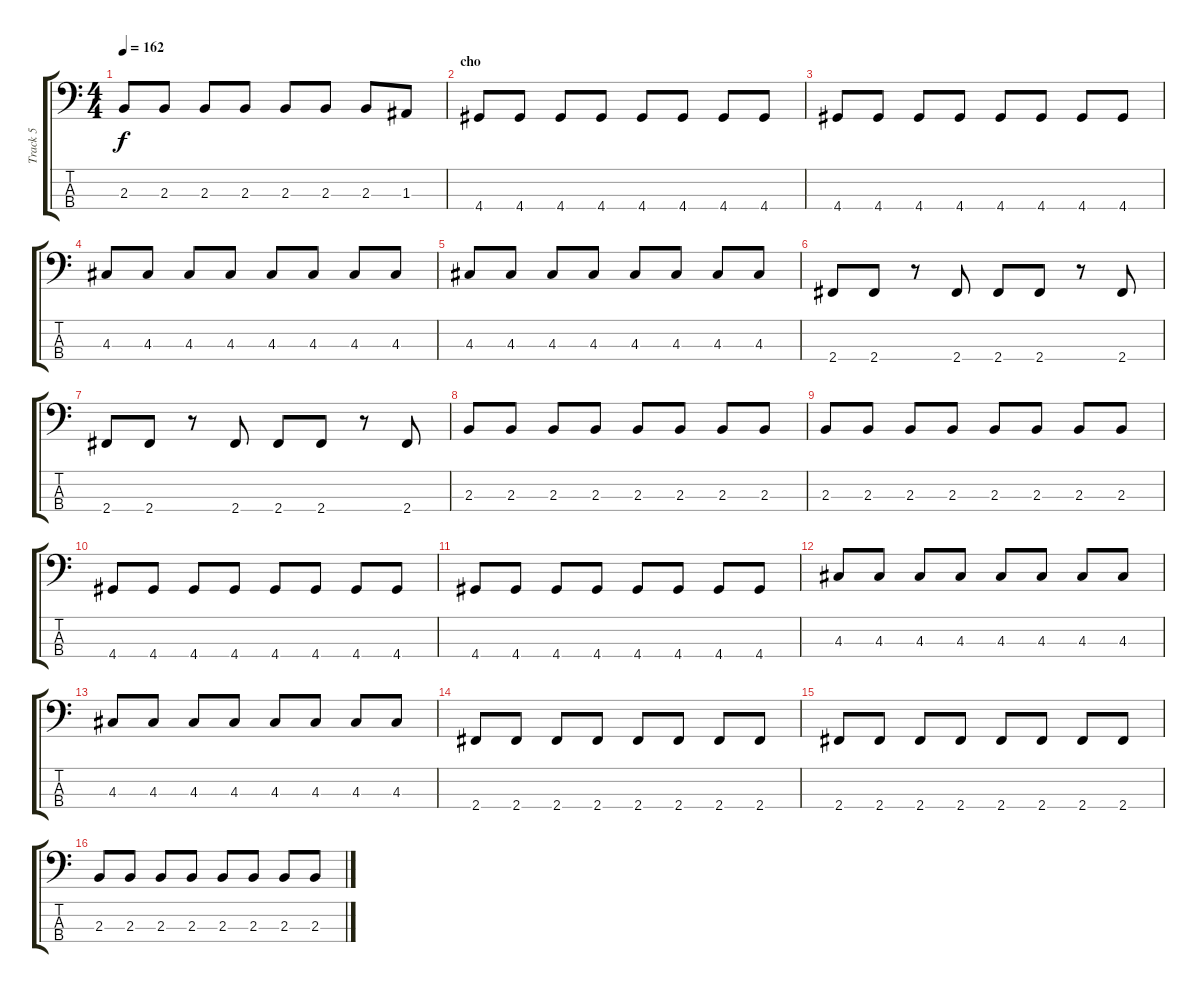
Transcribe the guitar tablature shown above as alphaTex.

\track ("Track 5" "Track 5") {instrument electricbasspick}
\staff {score tabs}
\tuning (G2 D2 A1 E1) {hide}
\ts (4 4)
\tempo 162
\clef f4
\ks c
2.3.8{dy f} 2.3.8 2.3.8 2.3.8 2.3.8 2.3.8 2.3.8 1.3.8 |
\section ("" "cho")
4.4.8 4.4.8 4.4.8 4.4.8 4.4.8 4.4.8 4.4.8 4.4.8 |
4.4.8 4.4.8 4.4.8 4.4.8 4.4.8 4.4.8 4.4.8 4.4.8 |
4.3.8 4.3.8 4.3.8 4.3.8 4.3.8 4.3.8 4.3.8 4.3.8 |
4.3.8 4.3.8 4.3.8 4.3.8 4.3.8 4.3.8 4.3.8 4.3.8 |
2.4.8 2.4.8 r.8 2.4.8 2.4.8 2.4.8 r.8 2.4.8 |
2.4.8 2.4.8 r.8 2.4.8 2.4.8 2.4.8 r.8 2.4.8 |
2.3.8 2.3.8 2.3.8 2.3.8 2.3.8 2.3.8 2.3.8 2.3.8 |
2.3.8 2.3.8 2.3.8 2.3.8 2.3.8 2.3.8 2.3.8 2.3.8 |
4.4.8 4.4.8 4.4.8 4.4.8 4.4.8 4.4.8 4.4.8 4.4.8 |
4.4.8 4.4.8 4.4.8 4.4.8 4.4.8 4.4.8 4.4.8 4.4.8 |
4.3.8 4.3.8 4.3.8 4.3.8 4.3.8 4.3.8 4.3.8 4.3.8 |
4.3.8 4.3.8 4.3.8 4.3.8 4.3.8 4.3.8 4.3.8 4.3.8 |
2.4.8 2.4.8 2.4.8 2.4.8 2.4.8 2.4.8 2.4.8 2.4.8 |
2.4.8 2.4.8 2.4.8 2.4.8 2.4.8 2.4.8 2.4.8 2.4.8 |
2.3.8 2.3.8 2.3.8 2.3.8 2.3.8 2.3.8 2.3.8 2.3.8
